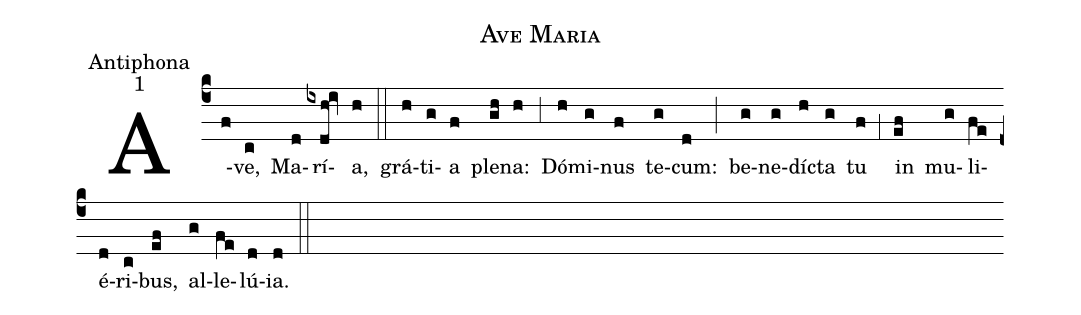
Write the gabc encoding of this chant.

name:Ave Maria;
office-part:Antiphona;
mode:1;
%%
(c4) A(f)ve,(c) Ma(d)rí(ixdh!iv)a,(h) (::)
grá(h)ti(g)a(f) ple(gh)na:(h) (,3) Dó(h)mi(g)nus(f) te(g)cum:(d) (;) be(g)ne(g)dí(h)cta(g) tu(f) (,1) in(ef) mu(g)li(fe)é(d)ri(c)bus,(ef) al(g)le(fe)lú(d)ia.(d) (::)
